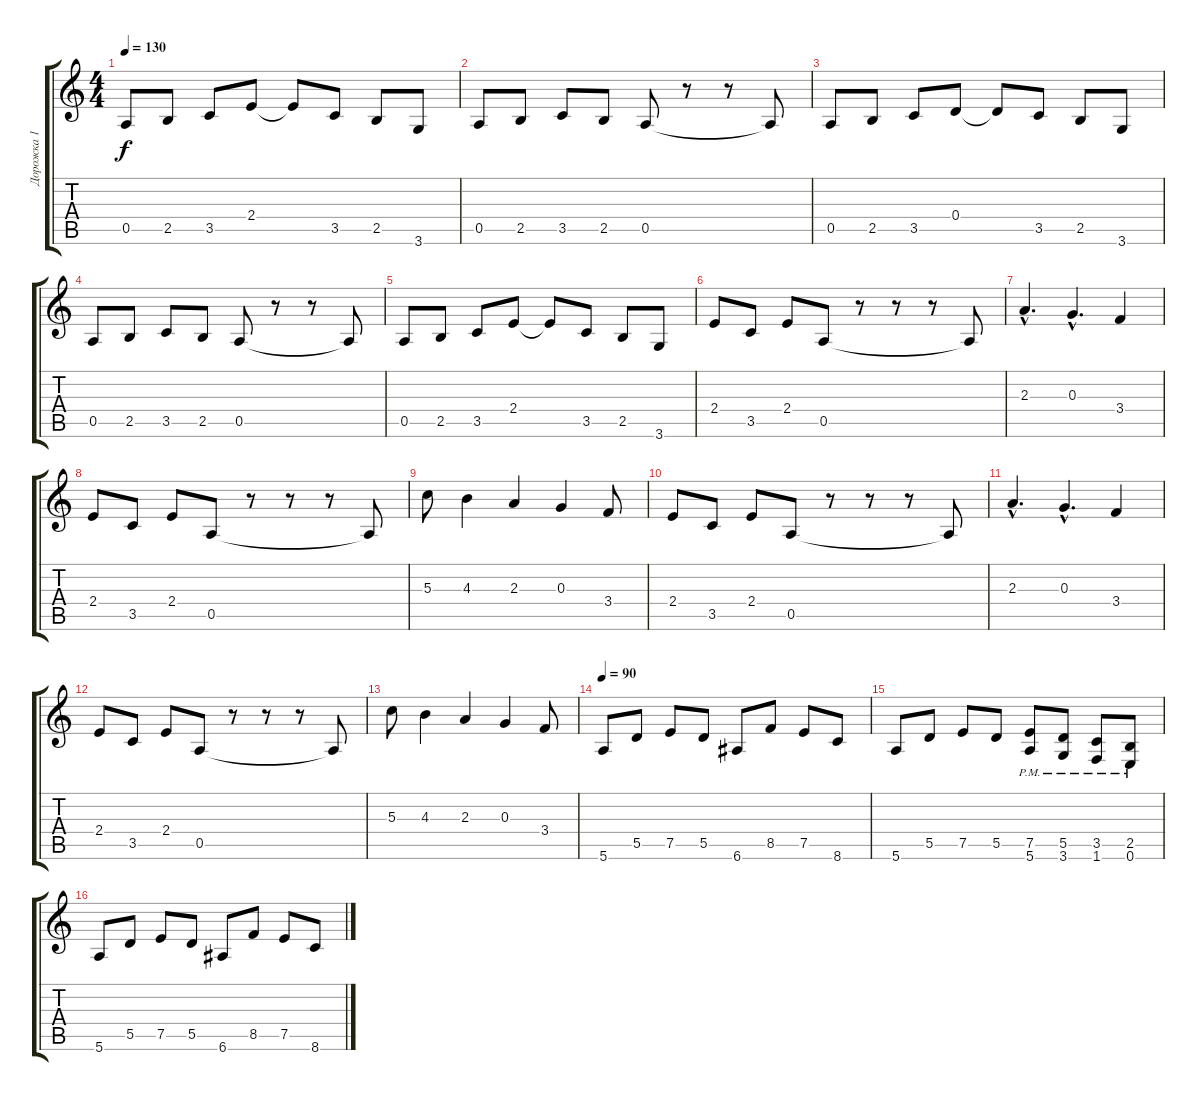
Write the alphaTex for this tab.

\track ("Дорожка 1" "Дорожка 1") {instrument distortionguitar}
\staff {score tabs}
\tuning (E4 B3 G3 D3 A2 E2) {hide}
\ts (4 4)
\tempo 130
\clef g2
\ks c
0.5.8{dy f} 2.5.8 3.5.8 2.4.8 2.4{t}.8 3.5.8 2.5.8 3.6.8 |
0.5.8 2.5.8 3.5.8 2.5.8 0.5.8 r.8 r.8 0.5{t}.8 |
0.5.8 2.5.8 3.5.8 0.4.8 0.4{t}.8 3.5.8 2.5.8 3.6.8 |
0.5.8 2.5.8 3.5.8 2.5.8 0.5.8 r.8 r.8 0.5{t}.8 |
0.5.8 2.5.8 3.5.8 2.4.8 2.4{t}.8 3.5.8 2.5.8 3.6.8 |
2.4.8 3.5.8 2.4.8 0.5.8 r.8 r.8 r.8 0.5{t}.8 |
2.3{hac}.4{d} 0.3{hac}.4{d} 3.4.4 |
2.4.8 3.5.8 2.4.8 0.5.8 r.8 r.8 r.8 0.5{t}.8 |
5.3.8 4.3.4 2.3.4 0.3.4 3.4.8 |
2.4.8 3.5.8 2.4.8 0.5.8 r.8 r.8 r.8 0.5{t}.8 |
2.3{hac}.4{d} 0.3{hac}.4{d} 3.4.4 |
2.4.8 3.5.8 2.4.8 0.5.8 r.8 r.8 r.8 0.5{t}.8 |
5.3.8 4.3.4 2.3.4 0.3.4 3.4.8 |
\tempo 90
5.6.8{instrument distortionguitar} 5.5.8 7.5.8 5.5.8 6.6.8 8.5.8 7.5.8 8.6.8 |
5.6.8 5.5.8 7.5.8 5.5.8 (7.5{pm} 5.6{pm}).8 (5.5{pm} 3.6{pm}).8 (3.5{pm} 1.6{pm}).8 (2.5{pm} 0.6{pm}).8 |
5.6.8 5.5.8 7.5.8 5.5.8 6.6.8 8.5.8 7.5.8 8.6.8
